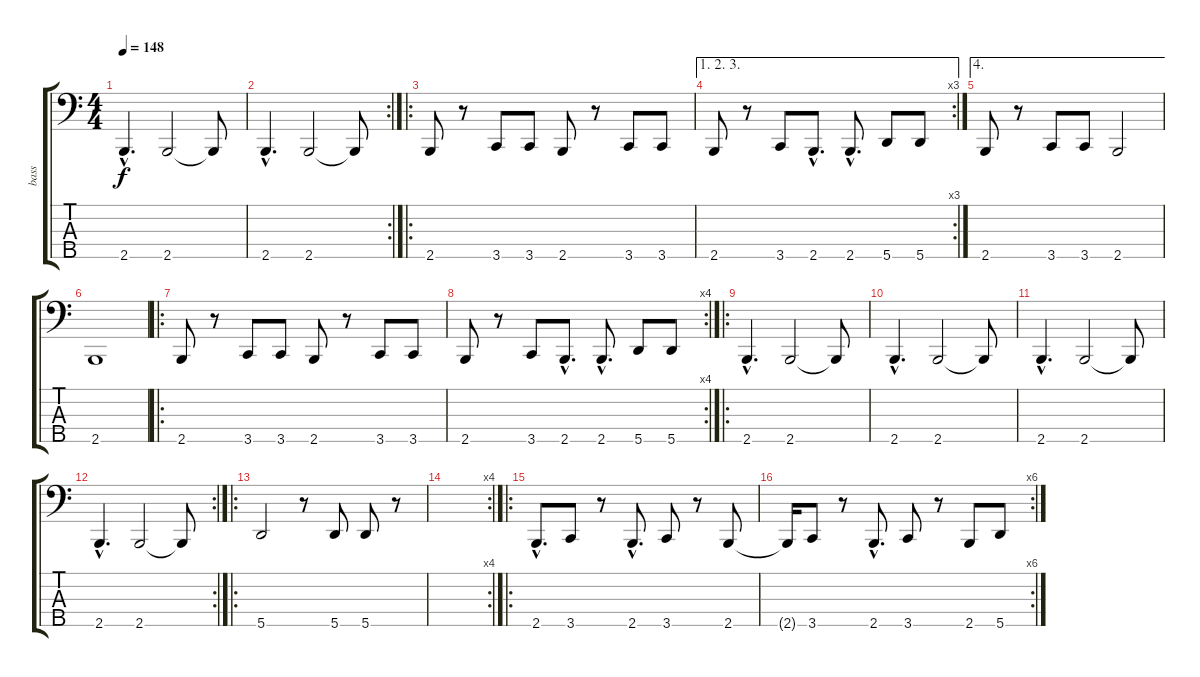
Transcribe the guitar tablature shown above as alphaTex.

\track ("bass" "bass") {instrument slapbass2}
\staff {score tabs}
\tuning (Gb2 D2 A1 E1 A0) {hide}
\ts (4 4)
\tempo 148
\clef f4
\ks c
2.5{hac}.4{d dy f} 2.5.2 2.5{t}.8 |
\rc 2
2.5{hac}.4{d} 2.5.2 2.5{t}.8 |
\ro
2.5.8 r.8 3.5.8 3.5.8 2.5.8 r.8 3.5.8 3.5.8 |
\ae (1 2 3)
\rc 3
2.5.8 r.8 3.5.8 2.5{hac}.8{d} 2.5{hac}.8{d} 5.5.8 5.5.8 |
\ae 4
2.5.8 r.8 3.5.8 3.5.8 2.5.2 |
2.5.1 |
\ro
2.5.8 r.8 3.5.8 3.5.8 2.5.8 r.8 3.5.8 3.5.8 |
\rc 4
2.5.8 r.8 3.5.8 2.5{hac}.8{d} 2.5{hac}.8{d} 5.5.8 5.5.8 |
\ro
2.5{hac}.4{d} 2.5.2 2.5{t}.8 |
2.5{hac}.4{d} 2.5.2 2.5{t}.8 |
2.5{hac}.4{d} 2.5.2 2.5{t}.8 |
\rc 2
2.5{hac}.4{d} 2.5.2 2.5{t}.8 |
\ro
5.5.2 r.8 5.5.8 5.5.8 r.8 |
\rc 4
|
\ro
2.5{hac}.8{d} 3.5.8 r.8 2.5{hac}.8{d} 3.5.8 r.8 2.5.8 |
\rc 6
2.5{t}.16 3.5.8 r.8 2.5{hac}.8{d} 3.5.8 r.8 2.5.8 5.5.8
